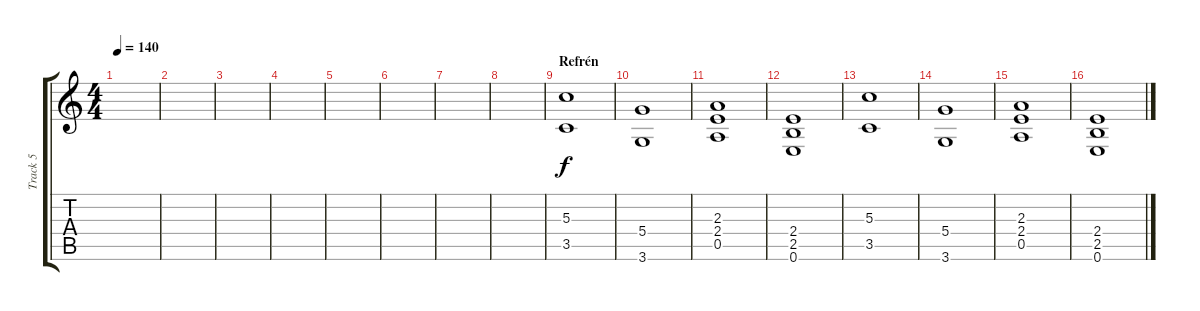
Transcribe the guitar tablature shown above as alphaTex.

\track ("Track 5" "Track 5") {instrument distortionguitar}
\staff {score tabs}
\tuning (E4 B3 G3 D3 A2 E2) {hide}
\ts (4 4)
\tempo 140
\clef g2
\ks c
|
|
|
|
|
|
|
|
\section ("" "Refrén")
(5.3 3.5).1{dy f} |
(5.4 3.6).1 |
(2.3 2.4 0.5).1 |
(2.4 2.5 0.6).1 |
(5.3 3.5).1 |
(5.4 3.6).1 |
(2.3 2.4 0.5).1 |
(2.4 2.5 0.6).1
